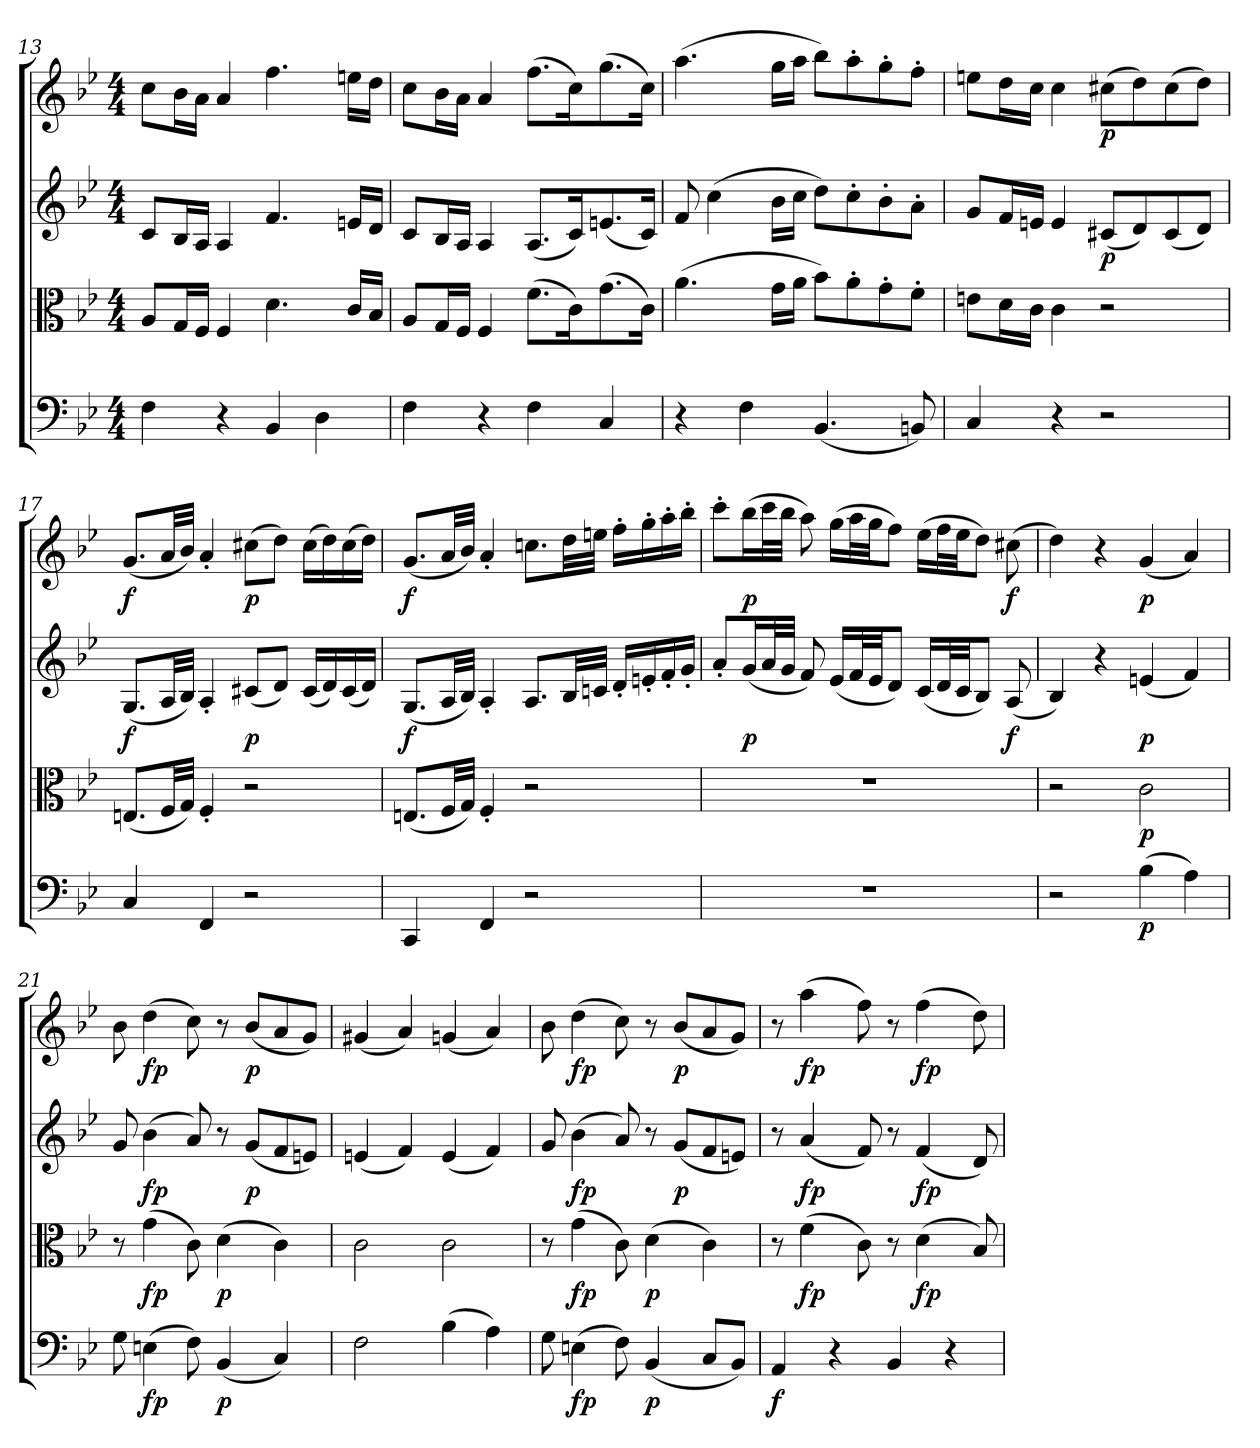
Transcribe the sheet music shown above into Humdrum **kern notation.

**kern	**dynam	**kern	**dynam	**kern	**dynam	**kern	**dynam
*part4	*part4	*part3	*part3	*part2	*part2	*part1	*part1
*staff4	*staff4	*staff3	*staff3	*staff2	*staff2	*staff1	*staff1
*clefF4	*	*clefC3	*	*clefG2	*	*clefG2	*
*k[b-e-]	*	*k[b-e-]	*	*k[b-e-]	*	*k[b-e-]	*
*B-:	*	*B-:	*	*B-:	*	*B-:	*
*M4/4	*	*M4/4	*	*M4/4	*	*M4/4	*
=13	=13	=13	=13	=13	=13	=13	=13
4F\	.	8A/L	.	8c/L	.	8cc\L	.
.	.	16G/L	.	16B-/L	.	16b-\L	.
.	.	16F/JJ	.	16A/JJ	.	16a\JJ	.
4r	.	4F/	.	4A/	.	4a/	.
4BB-/	.	4.d\	.	4.f/	.	4.ff\	.
4D\	.	.	.	.	.	.	.
.	.	16c/LL	.	16en/LL	.	16een\LL	.
.	.	16B-/JJ	.	16d/JJ	.	16dd\JJ	.
=14	=14	=14	=14	=14	=14	=14	=14
4F\	.	8A/L	.	8c/L	.	8cc\L	.
.	.	16G/L	.	16B-/L	.	16b-\L	.
.	.	16F/JJ	.	16A/JJ	.	16a\JJ	.
4r	.	4F/	.	4A/	.	4a/	.
4F\	.	(8.f\L	.	(8.A/L	.	(8.ff\L	.
.	.	16c\K)	.	16c/K)	.	16cc\K)	.
4C/	.	(8.g\	.	(8.en/	.	(8.gg\	.
.	.	16c\Jk)	.	16c/Jk)	.	16cc\Jk)	.
=15	=15	=15	=15	=15	=15	=15	=15
4r	.	(4.a\	.	8f/	.	(4.aa\	.
.	.	.	.	(4cc\	.	.	.
4F\	.	.	.	.	.	.	.
.	.	16g\LL	.	16b-\LL	.	16gg\LL	.
.	.	16a\JJ	.	16cc\JJ	.	16aa\JJ	.
(4.BB-/	.	8b-\L)	.	8dd\L)	.	8bb-\L)	.
.	.	8a'\	.	8cc'\	.	8aa'\	.
.	.	8g'\	.	8b-'\	.	8gg'\	.
8BBn/)	.	8f'\J	.	8a'\J	.	8ff'\J	.
=16	=16	=16	=16	=16	=16	=16	=16
4C/	.	8en\L	.	8g/L	.	8een\L	.
.	.	16d\L	.	16f/L	.	16dd\L	.
.	.	16c\JJ	.	16en/JJ	.	16cc\JJ	.
4r	.	4c\	.	4e/	.	4cc\	.
2r	.	2r	.	(8c#X/L	p	(8cc#X\L	p
.	.	.	.	8d/)	.	8dd\)	.
.	.	.	.	(8c#/	.	(8cc#\	.
.	.	.	.	8d/J)	.	8dd\J)	.
=17	=17	=17	=17	=17	=17	=17	=17
4C/	.	(8.En/L	.	(8.G/L	f	(8.g/L	f
.	.	32F/LL	.	32A/LL	.	32a/LL	.
.	.	32G/JJJ)	.	32B-/JJJ)	.	32b-/JJJ)	.
4FF/	.	4F'/	.	4A'/	.	4a'/	.
2r	.	2r	.	(8c#X/L	p	(8cc#X\L	p
.	.	.	.	8d/J)	.	8dd\J)	.
.	.	.	.	(16c#/LL	.	(16cc#\LL	.
.	.	.	.	16d/)	.	16dd\)	.
.	.	.	.	(16c#/	.	(16cc#\	.
.	.	.	.	16d/JJ)	.	16dd\JJ)	.
=18	=18	=18	=18	=18	=18	=18	=18
4CC/	.	(8.En/L	.	(8.G/L	f	(8.g/L	f
.	.	32F/LL	.	32A/LL	.	32a/LL	.
.	.	32G/JJJ)	.	32B-/JJJ)	.	32b-/JJJ)	.
4FF/	.	4F'/	.	4A'/	.	4a'/	.
2r	.	2r	.	8.A/L	.	8.ccn\L	.
.	.	.	.	32B-/LL	.	32dd\LL	.
.	.	.	.	32cn/JJJ	.	32een\JJJ	.
.	.	.	.	16d'/LL	.	16ff'\LL	.
.	.	.	.	16en'/	.	16gg'\	.
.	.	.	.	16f'/	.	16aa'\	.
.	.	.	.	16g'/JJ	.	16bb-'\JJ	.
=19	=19	=19	=19	=19	=19	=19	=19
1r	.	1r	.	8a'/L	.	8ccc'\L	.
.	.	.	.	(16g/L	p	(16bb-\L	p
.	.	.	.	32a/L	.	32ccc\L	.
.	.	.	.	32g/JJJ	.	32bb-\JJJ	.
.	.	.	.	8f/)	.	8aa\)	.
.	.	.	.	(16e-/LL	.	(16gg\LL	.
.	.	.	.	32f/L	.	32aa\L	.
.	.	.	.	32e-/JJ	.	32gg\JJ	.
.	.	.	.	8d/J)	.	8ff\J)	.
.	.	.	.	(16c/LL	.	(16ee-\LL	.
.	.	.	.	32d/L	.	32ff\L	.
.	.	.	.	32c/JJ	.	32ee-\JJ	.
.	.	.	.	8B-/J)	.	8dd\J)	.
.	.	.	.	(8A/	f	(8cc#X\	f
=20	=20	=20	=20	=20	=20	=20	=20
2r	.	2r	.	4B-/)	.	4dd\)	.
.	.	.	.	4r	.	4r	.
(4B-\	p	2c\	p	(4en/	p	(4g/	p
4A\)	.	.	.	4f/)	.	4a/)	.
=21	=21	=21	=21	=21	=21	=21	=21
8G\	.	8r	.	8g/	.	8b-\	.
(4En\	fp	(4g\	fp	(4b-\	fp	(4dd\	fp
8F\)	.	8c\)	.	8a/)	.	8cc\)	.
(4BB-/	p	(4d\	p	8r	.	8r	.
.	.	.	.	(8g/L	p	(8b-/L	p
4C/)	.	4c\)	.	8f/	.	8a/	.
.	.	.	.	8en/J)	.	8g/J)	.
=22	=22	=22	=22	=22	=22	=22	=22
2F\	.	2c\	.	(4en/	.	(4g#X/	.
.	.	.	.	4f/)	.	4a/)	.
(4B-\	.	2c\	.	(4e/	.	(4gn/	.
4A\)	.	.	.	4f/)	.	4a/)	.
=23	=23	=23	=23	=23	=23	=23	=23
8G\	.	8r	.	8g/	.	8b-\	.
(4En\	fp	(4g\	fp	(4b-\	fp	(4dd\	fp
8F\)	.	8c\)	.	8a/)	.	8cc\)	.
(4BB-/	p	(4d\	p	8r	.	8r	.
.	.	.	.	(8g/L	p	(8b-/L	p
8C/L	.	4c\)	.	8f/	.	8a/	.
8BB-/J)	.	.	.	8en/J)	.	8g/J)	.
=24	=24	=24	=24	=24	=24	=24	=24
4AA/	f	8r	.	8r	.	8r	.
.	.	(4f\	fp	(4a/	fp	(4aa\	fp
4r	.	.	.	.	.	.	.
.	.	8c\)	.	8f/)	.	8ff\)	.
4BB-/	.	8r	.	8r	.	8r	.
.	.	(4d\	fp	(4f/	fp	(4ff\	fp
4r	.	.	.	.	.	.	.
.	.	8B-/)	.	8d/)	.	8dd\)	.
=	=	=	=	=	=	=	=
*-	*-	*-	*-	*-	*-	*-	*-
